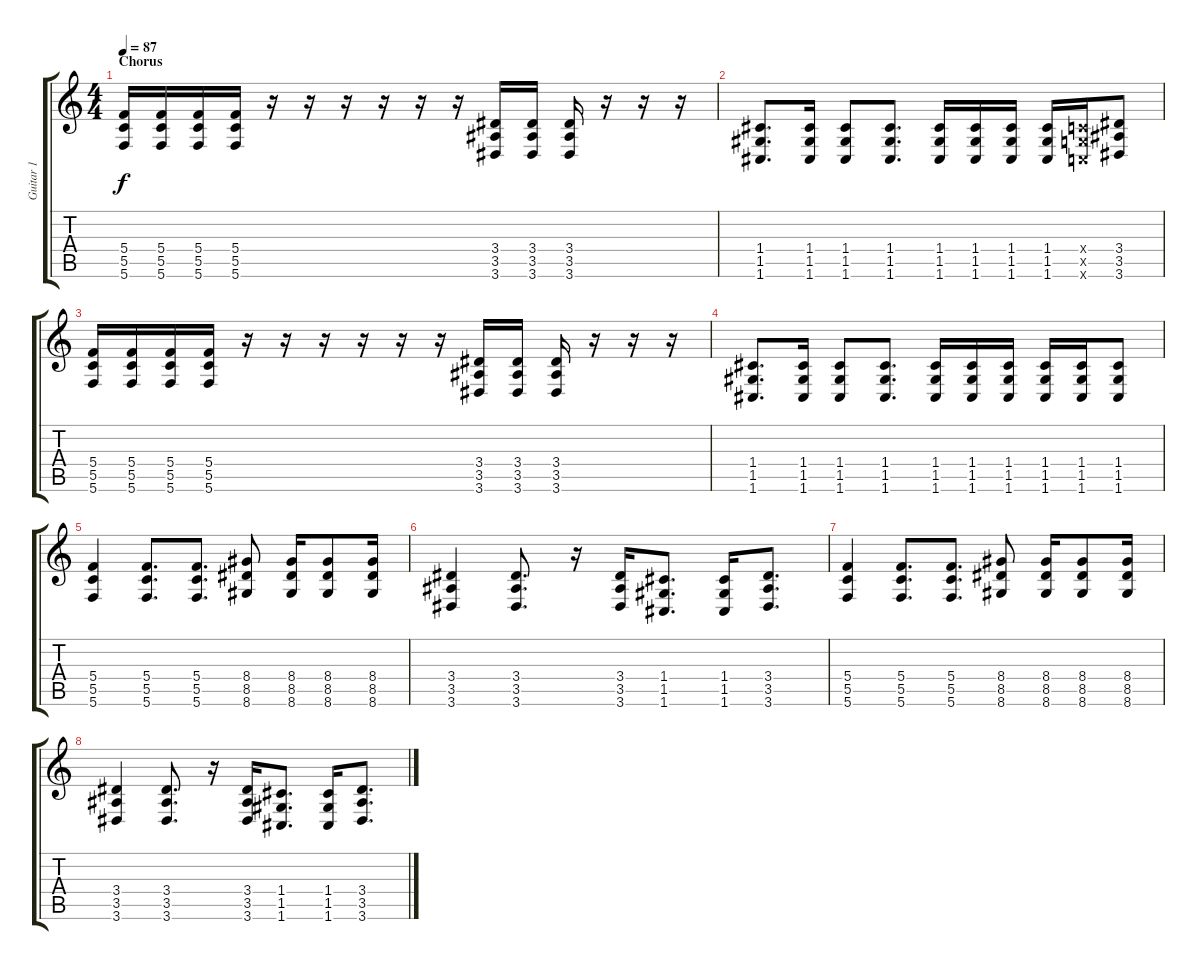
\track ("Guitar 1" "Guitar 1") {instrument overdrivenguitar}
\staff {score tabs}
\tuning (D4 A3 F3 C3 G2 C2) {hide}
\ts (4 4)
\section ("" "Chorus")
\tempo 87
\clef g2
\ks c
(5.4 5.5 5.6).16{dy f} (5.4 5.5 5.6).16 (5.4 5.5 5.6).16 (5.4 5.5 5.6).16 r.16 r.16 r.16 r.16 r.16 r.16 (3.4 3.5 3.6).16 (3.4 3.5 3.6).16 (3.4 3.5 3.6).16 r.16 r.16 r.16 |
(1.4 1.5 1.6).8{d} (1.4 1.5 1.6).16 (1.4 1.5 1.6).8 (1.4 1.5 1.6).8{d} (1.4 1.5 1.6).16 (1.4 1.5 1.6).16 (1.4 1.5 1.6).16 (1.4 1.5 1.6).16 (0.4{x} 0.5{x} 0.6{x}).16 (3.4 3.5 3.6).8 |
(5.4 5.5 5.6).16 (5.4 5.5 5.6).16 (5.4 5.5 5.6).16 (5.4 5.5 5.6).16 r.16 r.16 r.16 r.16 r.16 r.16 (3.4 3.5 3.6).16 (3.4 3.5 3.6).16 (3.4 3.5 3.6).16 r.16 r.16 r.16 |
(1.4 1.5 1.6).8{d} (1.4 1.5 1.6).16 (1.4 1.5 1.6).8 (1.4 1.5 1.6).8{d} (1.4 1.5 1.6).16 (1.4 1.5 1.6).16 (1.4 1.5 1.6).16 (1.4 1.5 1.6).16 (1.4 1.5 1.6).16 (1.4 1.5 1.6).8 |
(5.4 5.5 5.6).4 (5.4 5.5 5.6).8{d} (5.4 5.5 5.6).8{d} (8.4 8.5 8.6).8 (8.4 8.5 8.6).16 (8.4 8.5 8.6).8 (8.4 8.5 8.6).16 |
(3.4 3.5 3.6).4 (3.4 3.5 3.6).8{d} r.16 (3.4 3.5 3.6).16 (1.4 1.5 1.6).8{d} (1.4 1.5 1.6).16 (3.4 3.5 3.6).8{d} |
(5.4 5.5 5.6).4 (5.4 5.5 5.6).8{d} (5.4 5.5 5.6).8{d} (8.4 8.5 8.6).8 (8.4 8.5 8.6).16 (8.4 8.5 8.6).8 (8.4 8.5 8.6).16 |
(3.4 3.5 3.6).4 (3.4 3.5 3.6).8{d} r.16 (3.4 3.5 3.6).16 (1.4 1.5 1.6).8{d} (1.4 1.5 1.6).16 (3.4 3.5 3.6).8{d}
